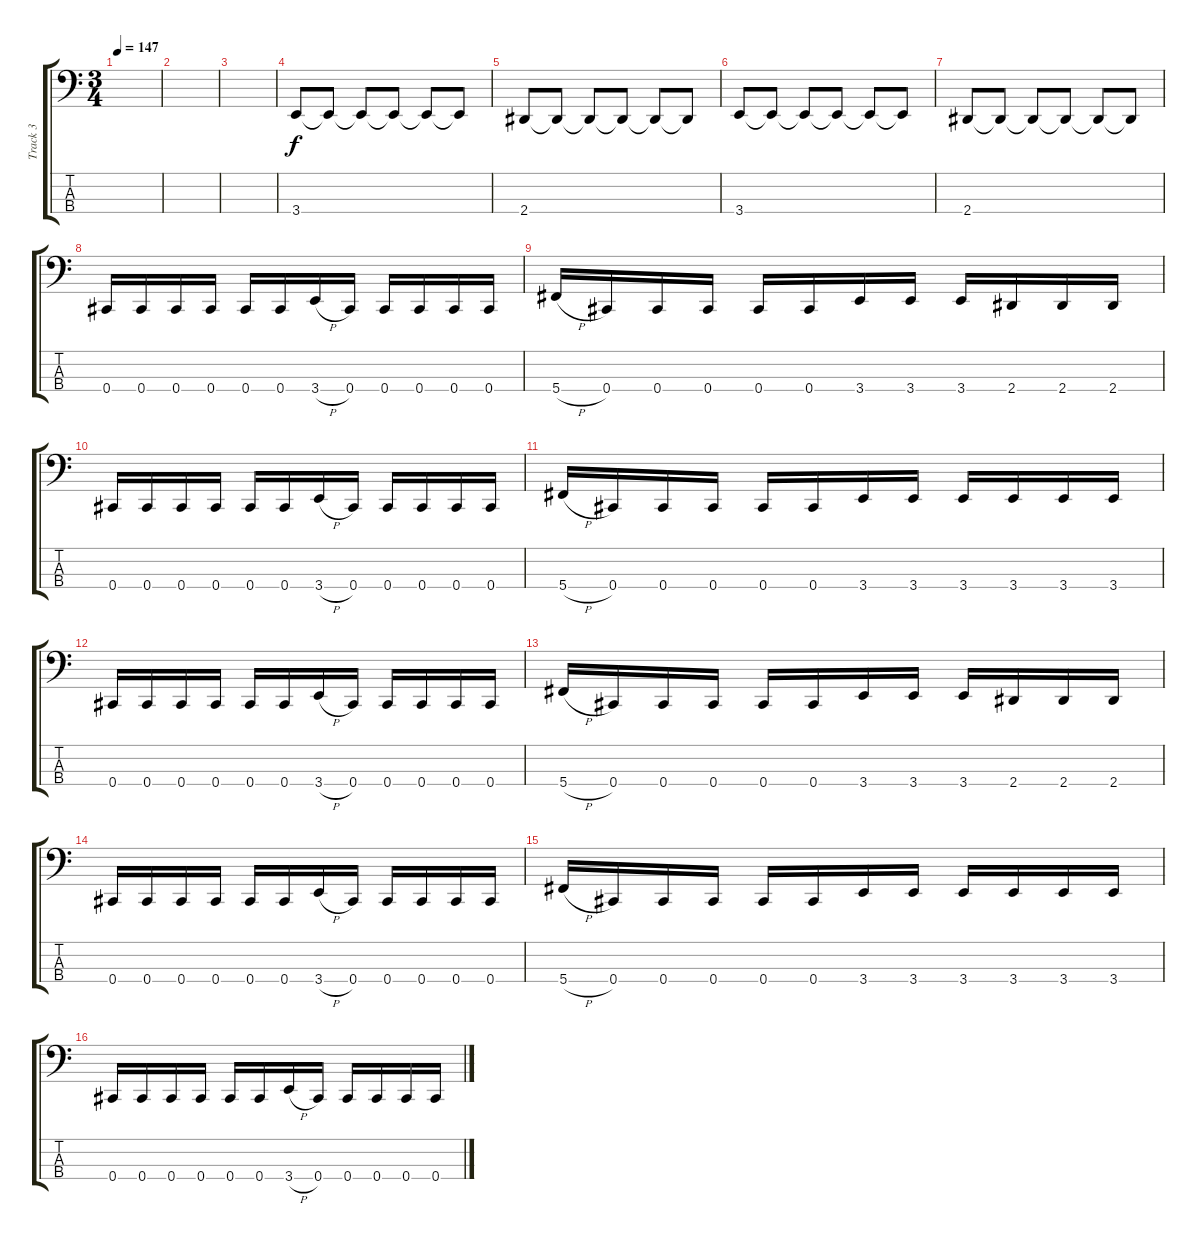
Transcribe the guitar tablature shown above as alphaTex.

\track ("Track 3" "Track 3") {instrument electricbassfinger}
\staff {score tabs}
\tuning (Gb2 Db2 Ab1 Db1) {hide}
\ts (3 4)
\tempo 147
\clef f4
\ks c
|
|
|
3.4.8 3.4{t}.8 3.4{t}.8 3.4{t}.8 3.4{t}.8 3.4{t}.8 |
2.4.8 2.4{t}.8 2.4{t}.8 2.4{t}.8 2.4{t}.8 2.4{t}.8 |
3.4.8 3.4{t}.8 3.4{t}.8 3.4{t}.8 3.4{t}.8 3.4{t}.8 |
2.4.8 2.4{t}.8 2.4{t}.8 2.4{t}.8 2.4{t}.8 2.4{t}.8 |
0.4.16 0.4.16 0.4.16 0.4.16 0.4.16 0.4.16 3.4{h}.16 0.4.16 0.4.16 0.4.16 0.4.16 0.4.16 |
5.4{h}.16 0.4.16 0.4.16 0.4.16 0.4.16 0.4.16 3.4.16 3.4.16 3.4.16 2.4.16 2.4.16 2.4.16 |
0.4.16 0.4.16 0.4.16 0.4.16 0.4.16 0.4.16 3.4{h}.16 0.4.16 0.4.16 0.4.16 0.4.16 0.4.16 |
5.4{h}.16 0.4.16 0.4.16 0.4.16 0.4.16 0.4.16 3.4.16 3.4.16 3.4.16 3.4.16 3.4.16 3.4.16 |
0.4.16 0.4.16 0.4.16 0.4.16 0.4.16 0.4.16 3.4{h}.16 0.4.16 0.4.16 0.4.16 0.4.16 0.4.16 |
5.4{h}.16 0.4.16 0.4.16 0.4.16 0.4.16 0.4.16 3.4.16 3.4.16 3.4.16 2.4.16 2.4.16 2.4.16 |
0.4.16 0.4.16 0.4.16 0.4.16 0.4.16 0.4.16 3.4{h}.16 0.4.16 0.4.16 0.4.16 0.4.16 0.4.16 |
5.4{h}.16 0.4.16 0.4.16 0.4.16 0.4.16 0.4.16 3.4.16 3.4.16 3.4.16 3.4.16 3.4.16 3.4.16 |
0.4.16 0.4.16 0.4.16 0.4.16 0.4.16 0.4.16 3.4{h}.16 0.4.16 0.4.16 0.4.16 0.4.16 0.4.16
